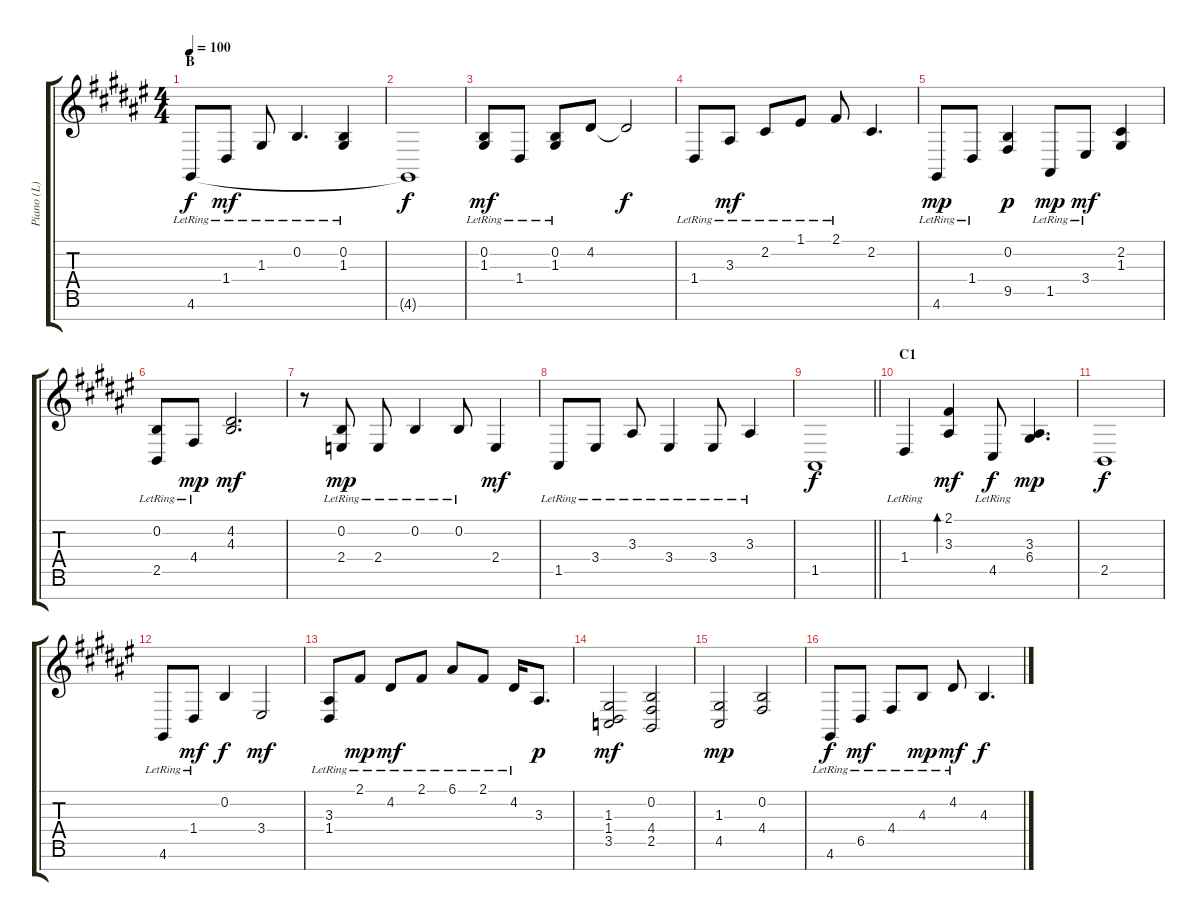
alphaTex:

\track ("Piano (L)" "Piano (L)") {instrument acousticgrandpiano}
\staff {score tabs}
\tuning (E4 B3 G3 D3 A2 E2 B1) {hide}
\ts (4 4)
\section ("" "B")
\tempo 100
\clef g2
\ks f#
4.6{lr}.8{dy f} 1.4{lr}.8{dy mf} 1.3{lr}.8 0.2{lr}.4{d} (0.2{lr} 1.3{lr}).4 |
4.6{t}.1{dy f} |
(0.2{lr} 1.3{lr}).8{dy mf} 1.4{lr}.8 (0.2 1.3{lr}).8 4.2.8 4.2{t}.2{dy f} |
1.4{lr}.8 3.3{lr}.8{dy mf} 2.2{lr}.8 1.1{lr}.8 2.1{lr}.8 2.2.4{d} |
4.6{lr}.8{dy mp} 1.4{lr}.8 (0.2 9.5).4{dy p} 1.5{lr}.8{dy mp} 3.4{lr}.8{dy mf} (2.2 1.3).4 |
(0.2{lr} 2.5{lr}).8 4.4{lr}.8{dy mp} (4.2 4.3).2{d dy mf} |
r.8 (0.2{lr} 2.4{lr}).8{dy mp} 2.4{lr}.8 0.2{lr}.4 0.2{lr}.8 2.4.4{dy mf} |
1.5{lr}.8 3.4{lr}.8 3.3{lr}.8 3.4{lr}.4 3.4{lr}.8 3.3{lr}.4 |
\barLineRight lightlight
1.5.1{dy f} |
\section ("" "C1")
1.4{lr}.4 (2.1 3.3).4{bd 60 dy mf} 4.5{lr}.8{dy f} (3.3 6.4).4{d dy mp} |
2.5.1{dy f} |
4.6{lr}.8 1.4{lr}.8{dy mf} 0.2.4{dy f} 3.4.2{dy mf} |
(3.3{lr} 1.4{lr}).8 2.1{lr}.8{dy mp} 4.2{lr}.8{dy mf} 2.1{lr}.8 6.1{lr}.8 2.1{lr}.8 4.2{lr}.16 3.3.8{d dy p} |
(1.3 1.4 3.5).2{dy mf} (0.2 4.4 2.5).2 |
(1.3 4.5).2{dy mp} (0.2 4.4).2 |
4.6{lr}.8{dy f} 6.5{lr}.8{dy mf} 4.4{lr}.8 4.3{lr}.8{dy mp} 4.2{lr}.8{dy mf} 4.3.4{d dy f}
